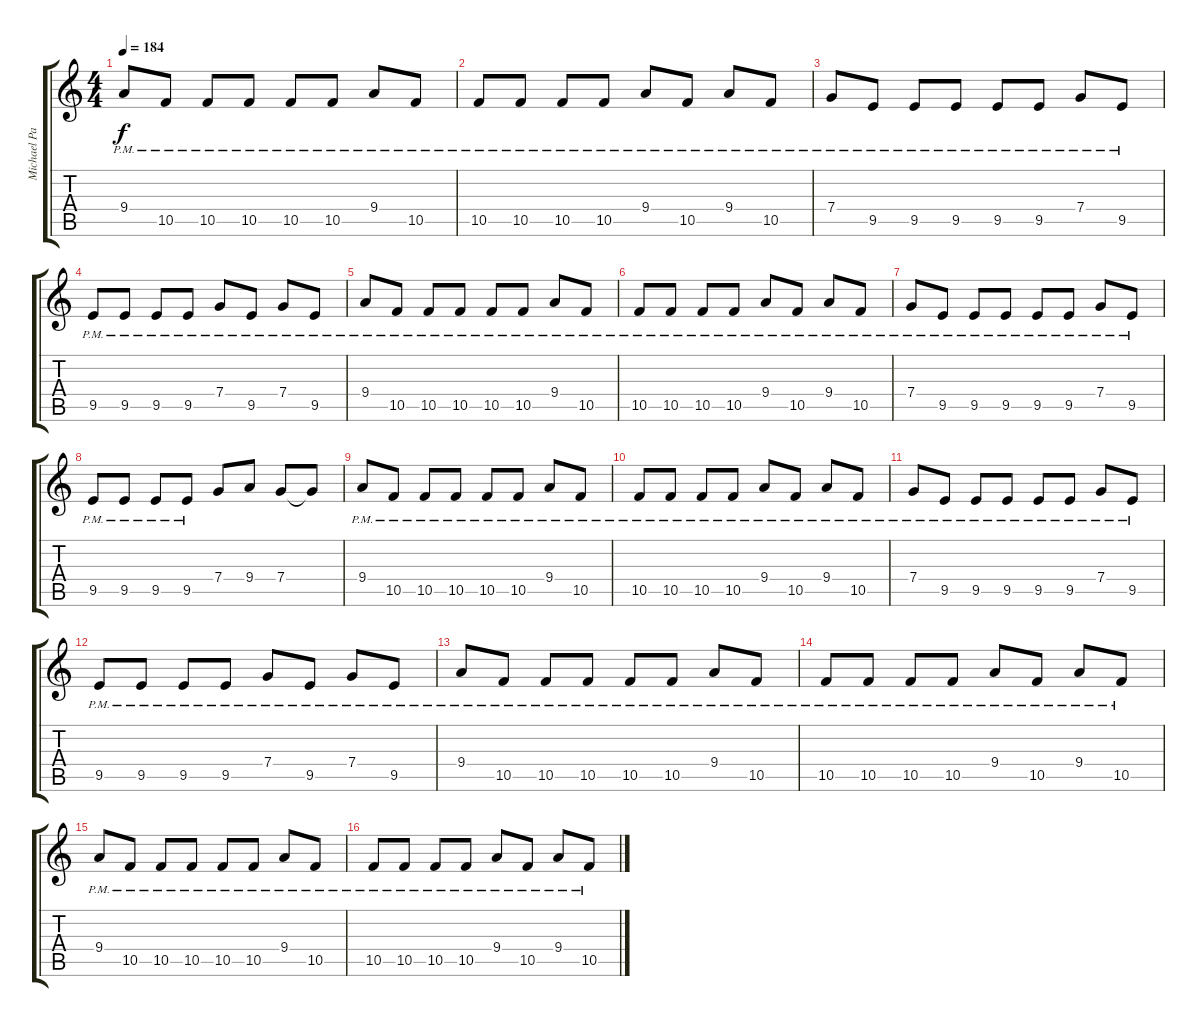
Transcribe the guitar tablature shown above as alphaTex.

\track ("Michael Paget - Background Guitar" "Michael Pa") {instrument distortionguitar}
\staff {score tabs}
\tuning (D4 A3 F3 C3 G2 C2) {hide}
\ts (4 4)
\tempo 184
\clef g2
\ks c
9.4{pm}.8{dy f} 10.5{pm}.8 10.5{pm}.8 10.5{pm}.8 10.5{pm}.8 10.5{pm}.8 9.4{pm}.8 10.5{pm}.8 |
10.5{pm}.8 10.5{pm}.8 10.5{pm}.8 10.5{pm}.8 9.4{pm}.8 10.5{pm}.8 9.4{pm}.8 10.5{pm}.8 |
7.4{pm}.8 9.5{pm}.8 9.5{pm}.8 9.5{pm}.8 9.5{pm}.8 9.5{pm}.8 7.4{pm}.8 9.5{pm}.8 |
9.5{pm}.8 9.5{pm}.8 9.5{pm}.8 9.5{pm}.8 7.4{pm}.8 9.5{pm}.8 7.4{pm}.8 9.5{pm}.8 |
9.4{pm}.8 10.5{pm}.8 10.5{pm}.8 10.5{pm}.8 10.5{pm}.8 10.5{pm}.8 9.4{pm}.8 10.5{pm}.8 |
10.5{pm}.8 10.5{pm}.8 10.5{pm}.8 10.5{pm}.8 9.4{pm}.8 10.5{pm}.8 9.4{pm}.8 10.5{pm}.8 |
7.4{pm}.8 9.5{pm}.8 9.5{pm}.8 9.5{pm}.8 9.5{pm}.8 9.5{pm}.8 7.4{pm}.8 9.5{pm}.8 |
9.5{pm}.8 9.5{pm}.8 9.5{pm}.8 9.5{pm}.8 7.4.8 9.4.8 7.4.8 7.4{t}.8 |
9.4{pm}.8 10.5{pm}.8 10.5{pm}.8 10.5{pm}.8 10.5{pm}.8 10.5{pm}.8 9.4{pm}.8 10.5{pm}.8 |
10.5{pm}.8 10.5{pm}.8 10.5{pm}.8 10.5{pm}.8 9.4{pm}.8 10.5{pm}.8 9.4{pm}.8 10.5{pm}.8 |
7.4{pm}.8 9.5{pm}.8 9.5{pm}.8 9.5{pm}.8 9.5{pm}.8 9.5{pm}.8 7.4{pm}.8 9.5{pm}.8 |
9.5{pm}.8 9.5{pm}.8 9.5{pm}.8 9.5{pm}.8 7.4{pm}.8 9.5{pm}.8 7.4{pm}.8 9.5{pm}.8 |
9.4{pm}.8 10.5{pm}.8 10.5{pm}.8 10.5{pm}.8 10.5{pm}.8 10.5{pm}.8 9.4{pm}.8 10.5{pm}.8 |
10.5{pm}.8 10.5{pm}.8 10.5{pm}.8 10.5{pm}.8 9.4{pm}.8 10.5{pm}.8 9.4{pm}.8 10.5{pm}.8 |
9.4{pm}.8 10.5{pm}.8 10.5{pm}.8 10.5{pm}.8 10.5{pm}.8 10.5{pm}.8 9.4{pm}.8 10.5{pm}.8 |
10.5{pm}.8 10.5{pm}.8 10.5{pm}.8 10.5{pm}.8 9.4{pm}.8 10.5{pm}.8 9.4{pm}.8 10.5{pm}.8
